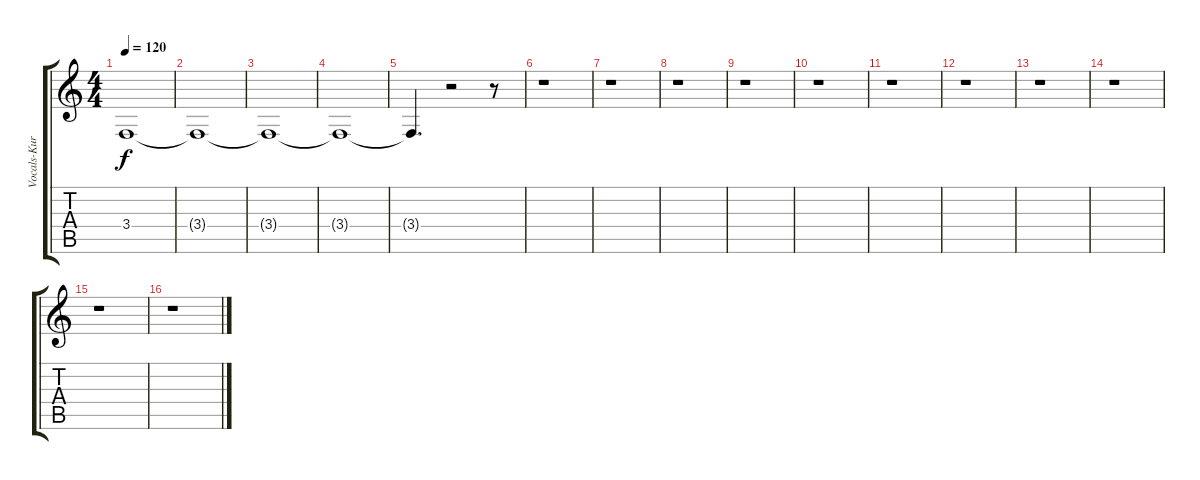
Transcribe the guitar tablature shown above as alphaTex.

\track ("Vocals-Kurt Cobain" "Vocals-Kur") {instrument trumpet}
\staff {score tabs}
\tuning (E4 B3 G3 D3 A2 E2) {hide}
\ts (4 4)
\tempo 120
\clef g2
\ks c
3.4{t}.1{dy f} |
3.4{t}.1 |
3.4{t}.1 |
3.4{t}.1 |
3.4{t}.4{d} r.2 r.8 |
r.1 |
r.1 |
r.1 |
r.1 |
r.1 |
r.1 |
r.1 |
r.1 |
r.1 |
r.1 |
r.1
